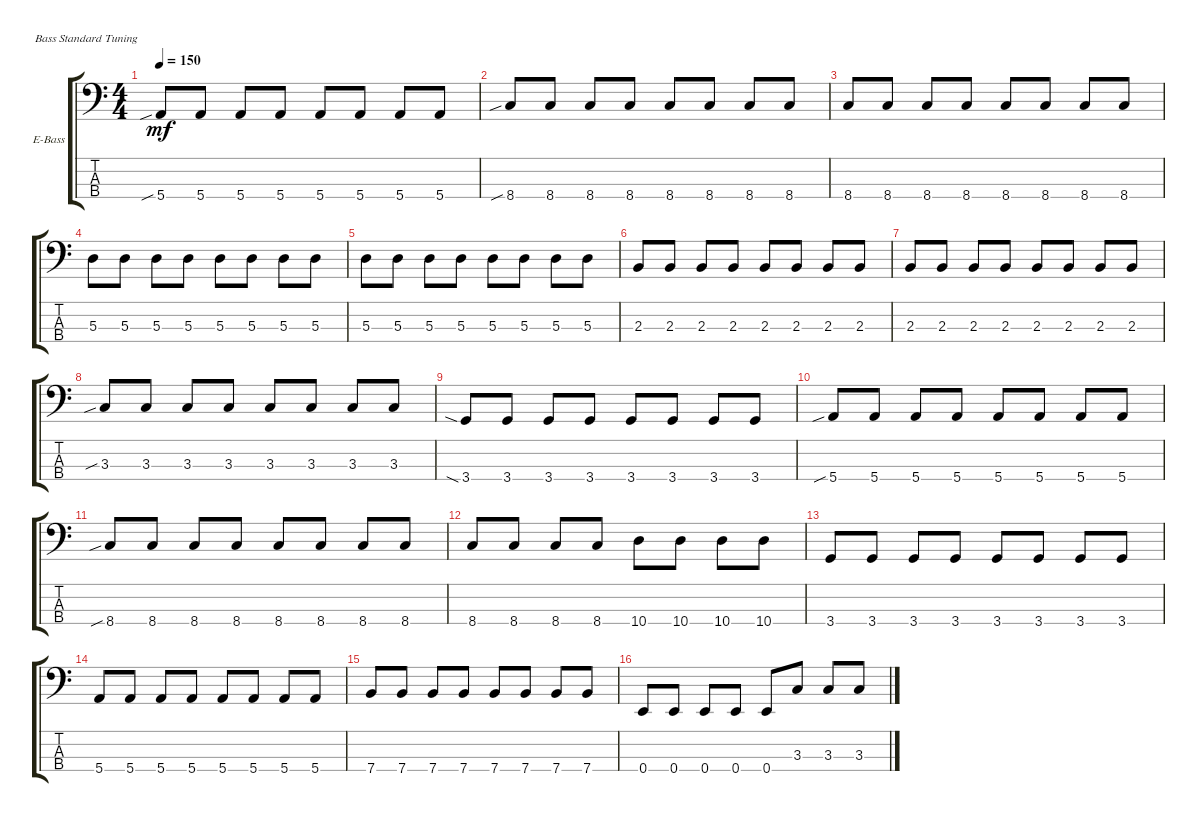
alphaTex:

\bracketExtendMode groupsimilarinstruments
\firstSystemTrackNameOrientation horizontal
\otherSystemsTrackNameOrientation horizontal
\track ("Electric Bass" "E-Bass") {instrument electricbassfinger}
\staff {score tabs}
\tuning (G2 D2 A1 E1)
\ts (4 4)
\tempo 150
\clef f4
\ks c
5.4{sib}.8{dy mf} 5.4.8 5.4.8 5.4.8 5.4.8 5.4.8 5.4.8 5.4.8 |
8.4{sib}.8 8.4.8 8.4.8 8.4.8 8.4.8 8.4.8 8.4.8 8.4.8 |
8.4.8 8.4.8 8.4.8 8.4.8 8.4.8 8.4.8 8.4.8 8.4.8 |
5.3.8 5.3.8 5.3.8 5.3.8 5.3.8 5.3.8 5.3.8 5.3.8 |
5.3.8 5.3.8 5.3.8 5.3.8 5.3.8 5.3.8 5.3.8 5.3.8 |
2.3.8 2.3.8 2.3.8 2.3.8 2.3.8 2.3.8 2.3.8 2.3.8 |
2.3.8 2.3.8 2.3.8 2.3.8 2.3.8 2.3.8 2.3.8 2.3.8 |
3.3{sib}.8 3.3.8 3.3.8 3.3.8 3.3.8 3.3.8 3.3.8 3.3.8 |
3.4{sia}.8 3.4.8 3.4.8 3.4.8 3.4.8 3.4.8 3.4.8 3.4.8 |
5.4{sib}.8 5.4.8 5.4.8 5.4.8 5.4.8 5.4.8 5.4.8 5.4.8 |
8.4{sib}.8 8.4.8 8.4.8 8.4.8 8.4.8 8.4.8 8.4.8 8.4.8 |
8.4.8 8.4.8 8.4.8 8.4.8 10.4.8 10.4.8 10.4.8 10.4.8 |
3.4.8 3.4.8 3.4.8 3.4.8 3.4.8 3.4.8 3.4.8 3.4.8 |
5.4.8 5.4.8 5.4.8 5.4.8 5.4.8 5.4.8 5.4.8 5.4.8 |
7.4.8 7.4.8 7.4.8 7.4.8 7.4.8 7.4.8 7.4.8 7.4.8 |
0.4.8 0.4.8 0.4.8 0.4.8 0.4.8 3.3.8 3.3.8 3.3.8
